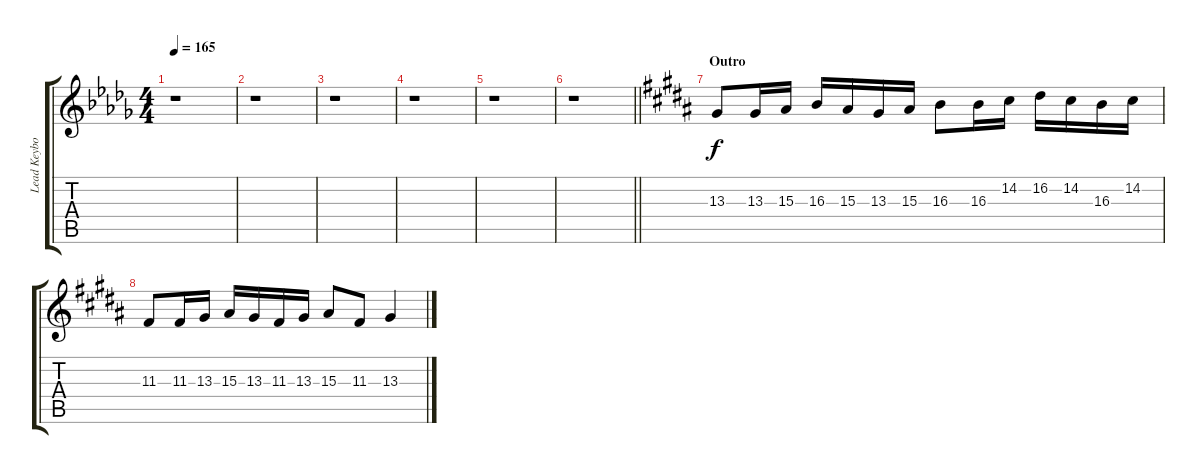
\track ("Lead Keyboard 1: Juha Mäenpää" "Lead Keybo") {instrument brasssection}
\staff {score tabs}
\tuning (E4 B3 G3 D3 A2 E2) {hide}
\ts (4 4)
\tempo 165
\clef g2
\ks bbminor
r.1{dy f} |
r.1 |
r.1 |
r.1 |
r.1 |
\barLineRight lightlight
r.1 |
\section ("" "Outro")
\ks g#minor
13.3.8 13.3.16 15.3.16 16.3.16 15.3.16 13.3.16 15.3.16 16.3.8 16.3.16 14.2.16 16.2.16 14.2.16 16.3.16 14.2.16 |
11.3.8 11.3.16 13.3.16 15.3.16 13.3.16 11.3.16 13.3.16 15.3.8 11.3.8 13.3.4
